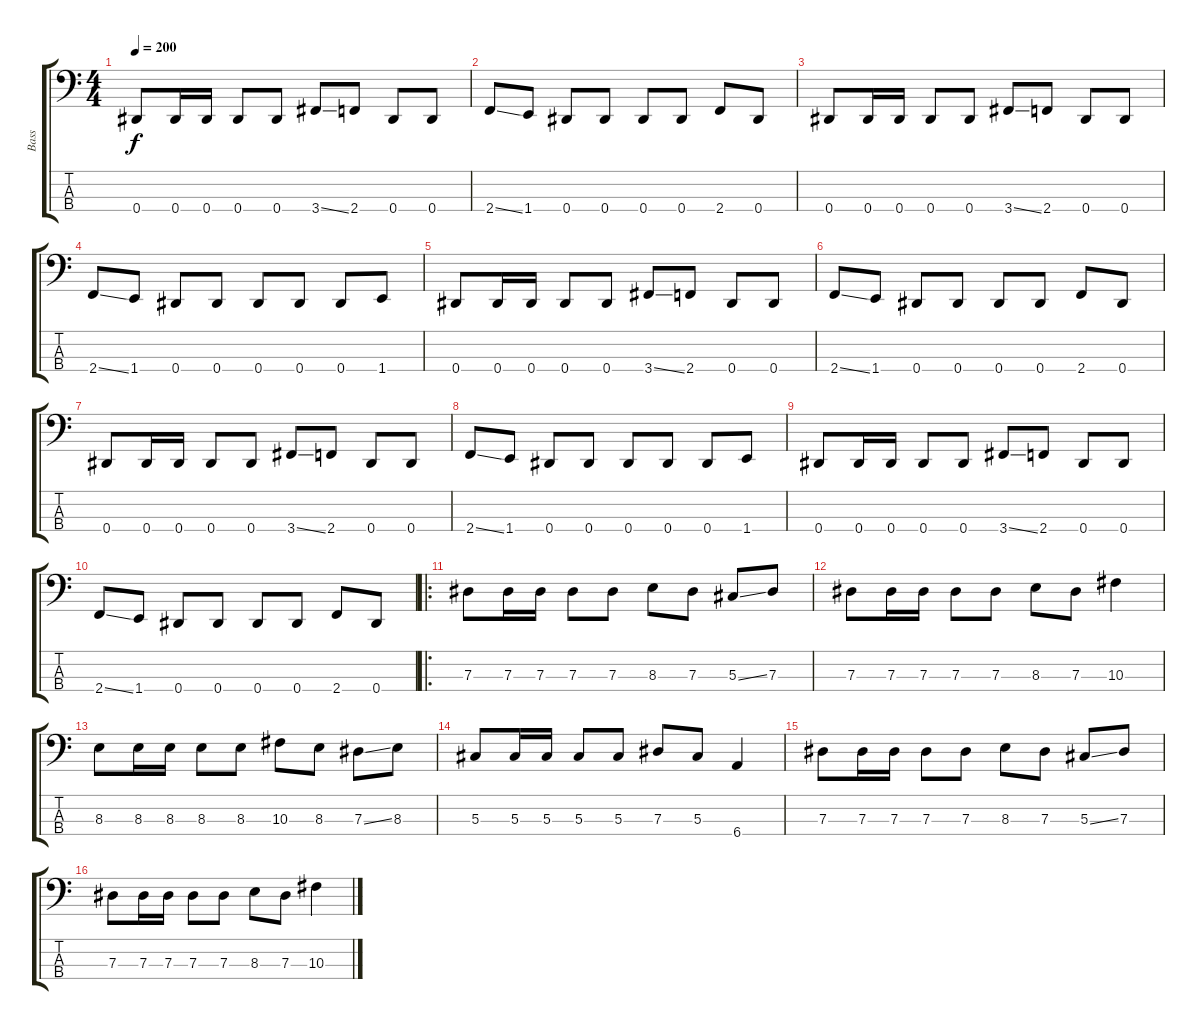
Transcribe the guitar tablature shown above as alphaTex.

\track ("Bass" "Bass") {instrument electricbasspick}
\staff {score tabs}
\tuning (Gb2 Db2 Ab1 Eb1) {hide}
\ts (4 4)
\tempo 200
\clef f4
\ks c
0.4.8{dy f} 0.4.16 0.4.16 0.4.8 0.4.8 3.4{ss}.8 2.4.8 0.4.8 0.4.8 |
2.4{ss}.8 1.4.8 0.4.8 0.4.8 0.4.8 0.4.8 2.4.8 0.4.8 |
0.4.8 0.4.16 0.4.16 0.4.8 0.4.8 3.4{ss}.8 2.4.8 0.4.8 0.4.8 |
2.4{ss}.8 1.4.8 0.4.8 0.4.8 0.4.8 0.4.8 0.4.8 1.4.8 |
0.4.8 0.4.16 0.4.16 0.4.8 0.4.8 3.4{ss}.8 2.4.8 0.4.8 0.4.8 |
2.4{ss}.8 1.4.8 0.4.8 0.4.8 0.4.8 0.4.8 2.4.8 0.4.8 |
0.4.8 0.4.16 0.4.16 0.4.8 0.4.8 3.4{ss}.8 2.4.8 0.4.8 0.4.8 |
2.4{ss}.8 1.4.8 0.4.8 0.4.8 0.4.8 0.4.8 0.4.8 1.4.8 |
0.4.8 0.4.16 0.4.16 0.4.8 0.4.8 3.4{ss}.8 2.4.8 0.4.8 0.4.8 |
2.4{ss}.8 1.4.8 0.4.8 0.4.8 0.4.8 0.4.8 2.4.8 0.4.8 |
\ro
7.3.8 7.3.16 7.3.16 7.3.8 7.3.8 8.3.8 7.3.8 5.3{ss}.8 7.3.8 |
7.3.8 7.3.16 7.3.16 7.3.8 7.3.8 8.3.8 7.3.8 10.3.4 |
8.3.8 8.3.16 8.3.16 8.3.8 8.3.8 10.3.8 8.3.8 7.3{ss}.8 8.3.8 |
5.3.8 5.3.16 5.3.16 5.3.8 5.3.8 7.3.8 5.3.8 6.4.4 |
7.3.8 7.3.16 7.3.16 7.3.8 7.3.8 8.3.8 7.3.8 5.3{ss}.8 7.3.8 |
7.3.8 7.3.16 7.3.16 7.3.8 7.3.8 8.3.8 7.3.8 10.3.4
